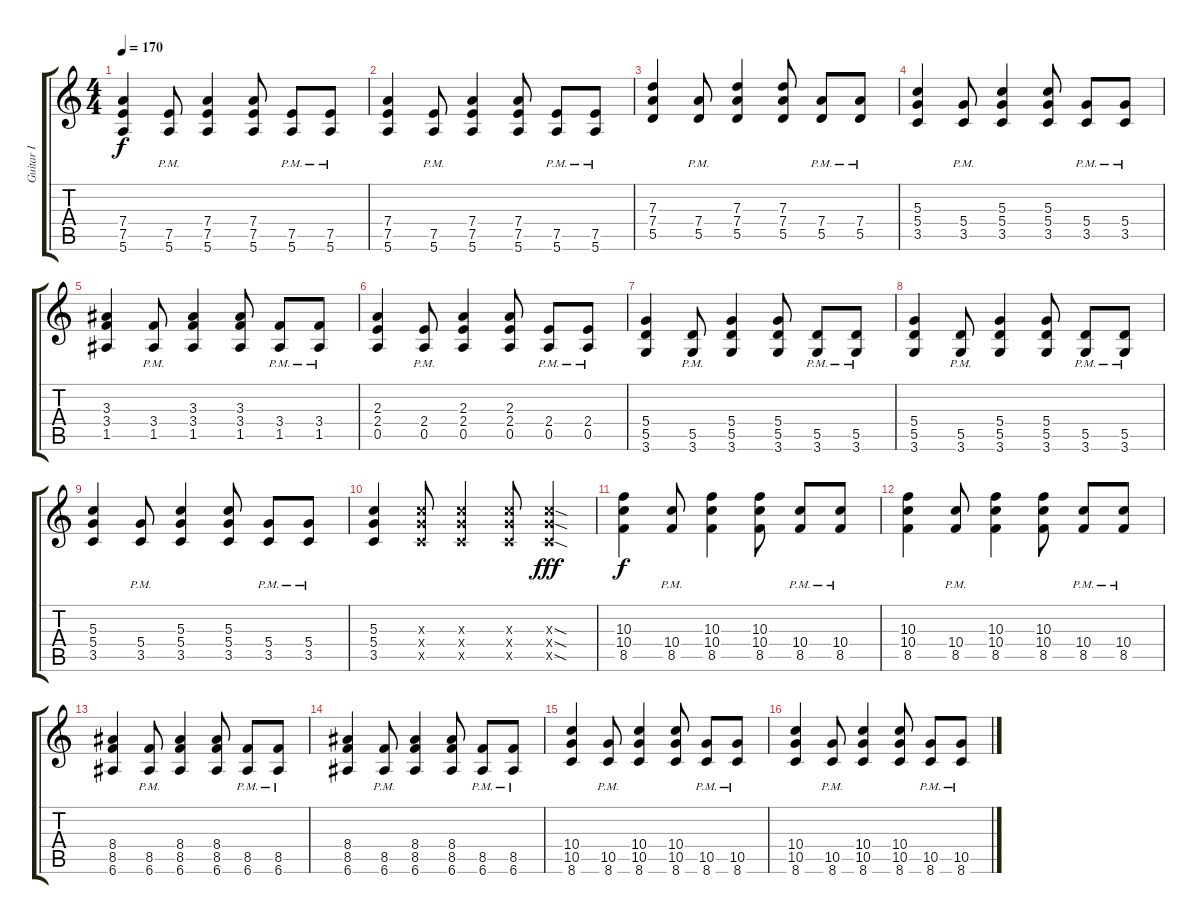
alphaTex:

\track ("Guitar I" "Guitar I") {instrument distortionguitar}
\staff {score tabs}
\tuning (E4 B3 G3 D3 A2 E2) {hide}
\ts (4 4)
\tempo 170
\clef g2
\ks c
(7.4 7.5 5.6).4{dy f} (7.5{pm} 5.6{pm}).8 (7.4 7.5 5.6).4 (7.4 7.5 5.6).8 (7.5{pm} 5.6{pm}).8 (7.5{pm} 5.6).8 |
(7.4 7.5 5.6).4 (7.5{pm} 5.6{pm}).8 (7.4 7.5 5.6).4 (7.4 7.5 5.6).8 (7.5{pm} 5.6{pm}).8 (7.5{pm} 5.6).8 |
(7.3 7.4 5.5).4 (7.4{pm} 5.5{pm}).8 (7.3 7.4 5.5).4 (7.3 7.4 5.5).8 (7.4{pm} 5.5{pm}).8 (7.4{pm} 5.5{pm}).8 |
(5.3 5.4 3.5).4 (5.4{pm} 3.5{pm}).8 (5.3 5.4 3.5).4 (5.3 5.4 3.5).8 (5.4{pm} 3.5{pm}).8 (5.4{pm} 3.5{pm}).8 |
(3.3 3.4 1.5).4 (3.4{pm} 1.5{pm}).8 (3.3 3.4 1.5).4 (3.3 3.4 1.5).8 (3.4{pm} 1.5{pm}).8 (3.4{pm} 1.5{pm}).8 |
(2.3 2.4 0.5).4 (2.4{pm} 0.5{pm}).8 (2.3 2.4 0.5).4 (2.3 2.4 0.5).8 (2.4{pm} 0.5{pm}).8 (2.4{pm} 0.5{pm}).8 |
(5.4 5.5 3.6).4 (5.5{pm} 3.6{pm}).8 (5.4 5.5 3.6).4 (5.4 5.5 3.6).8 (5.5{pm} 3.6{pm}).8 (5.5{pm} 3.6{pm}).8 |
(5.4 5.5 3.6).4 (5.5{pm} 3.6{pm}).8 (5.4 5.5 3.6).4 (5.4 5.5 3.6).8 (5.5{pm} 3.6{pm}).8 (5.5{pm} 3.6{pm}).8 |
(5.3 5.4 3.5).4 (5.4{pm} 3.5{pm}).8 (5.3 5.4 3.5).4 (5.3 5.4 3.5).8 (5.4{pm} 3.5{pm}).8 (5.4{pm} 3.5{pm}).8 |
(5.3 5.4 3.5).4 (5.3{x} 5.4{x} 3.5{x}).8 (5.3{x} 5.4{x} 3.5{x}).4 (5.3{x} 5.4{x} 3.5{x}).8 (5.3{sod x} 5.4{sod x} 3.5{sod x}).4{dy fff} |
(10.3 10.4 8.5).4{dy f} (10.4{pm} 8.5{pm}).8 (10.3 10.4 8.5).4 (10.3 10.4 8.5).8 (10.4{pm} 8.5{pm}).8 (10.4{pm} 8.5{pm}).8 |
(10.3 10.4 8.5).4 (10.4{pm} 8.5{pm}).8 (10.3 10.4 8.5).4 (10.3 10.4 8.5).8 (10.4{pm} 8.5{pm}).8 (10.4{pm} 8.5{pm}).8 |
(8.4 8.5 6.6).4 (8.5{pm} 6.6{pm}).8 (8.4 8.5 6.6).4 (8.4 8.5 6.6).8 (8.5{pm} 6.6{pm}).8 (8.5{pm} 6.6{pm}).8 |
(8.4 8.5 6.6).4 (8.5{pm} 6.6{pm}).8 (8.4 8.5 6.6).4 (8.4 8.5 6.6).8 (8.5{pm} 6.6{pm}).8 (8.5{pm} 6.6{pm}).8 |
(10.4 10.5 8.6).4 (10.5{pm} 8.6{pm}).8 (10.4 10.5 8.6).4 (10.4 10.5 8.6).8 (10.5{pm} 8.6{pm}).8 (10.5{pm} 8.6{pm}).8 |
(10.4 10.5 8.6).4 (10.5{pm} 8.6{pm}).8 (10.4 10.5 8.6).4 (10.4 10.5 8.6).8 (10.5{pm} 8.6{pm}).8 (10.5{pm} 8.6{pm}).8
